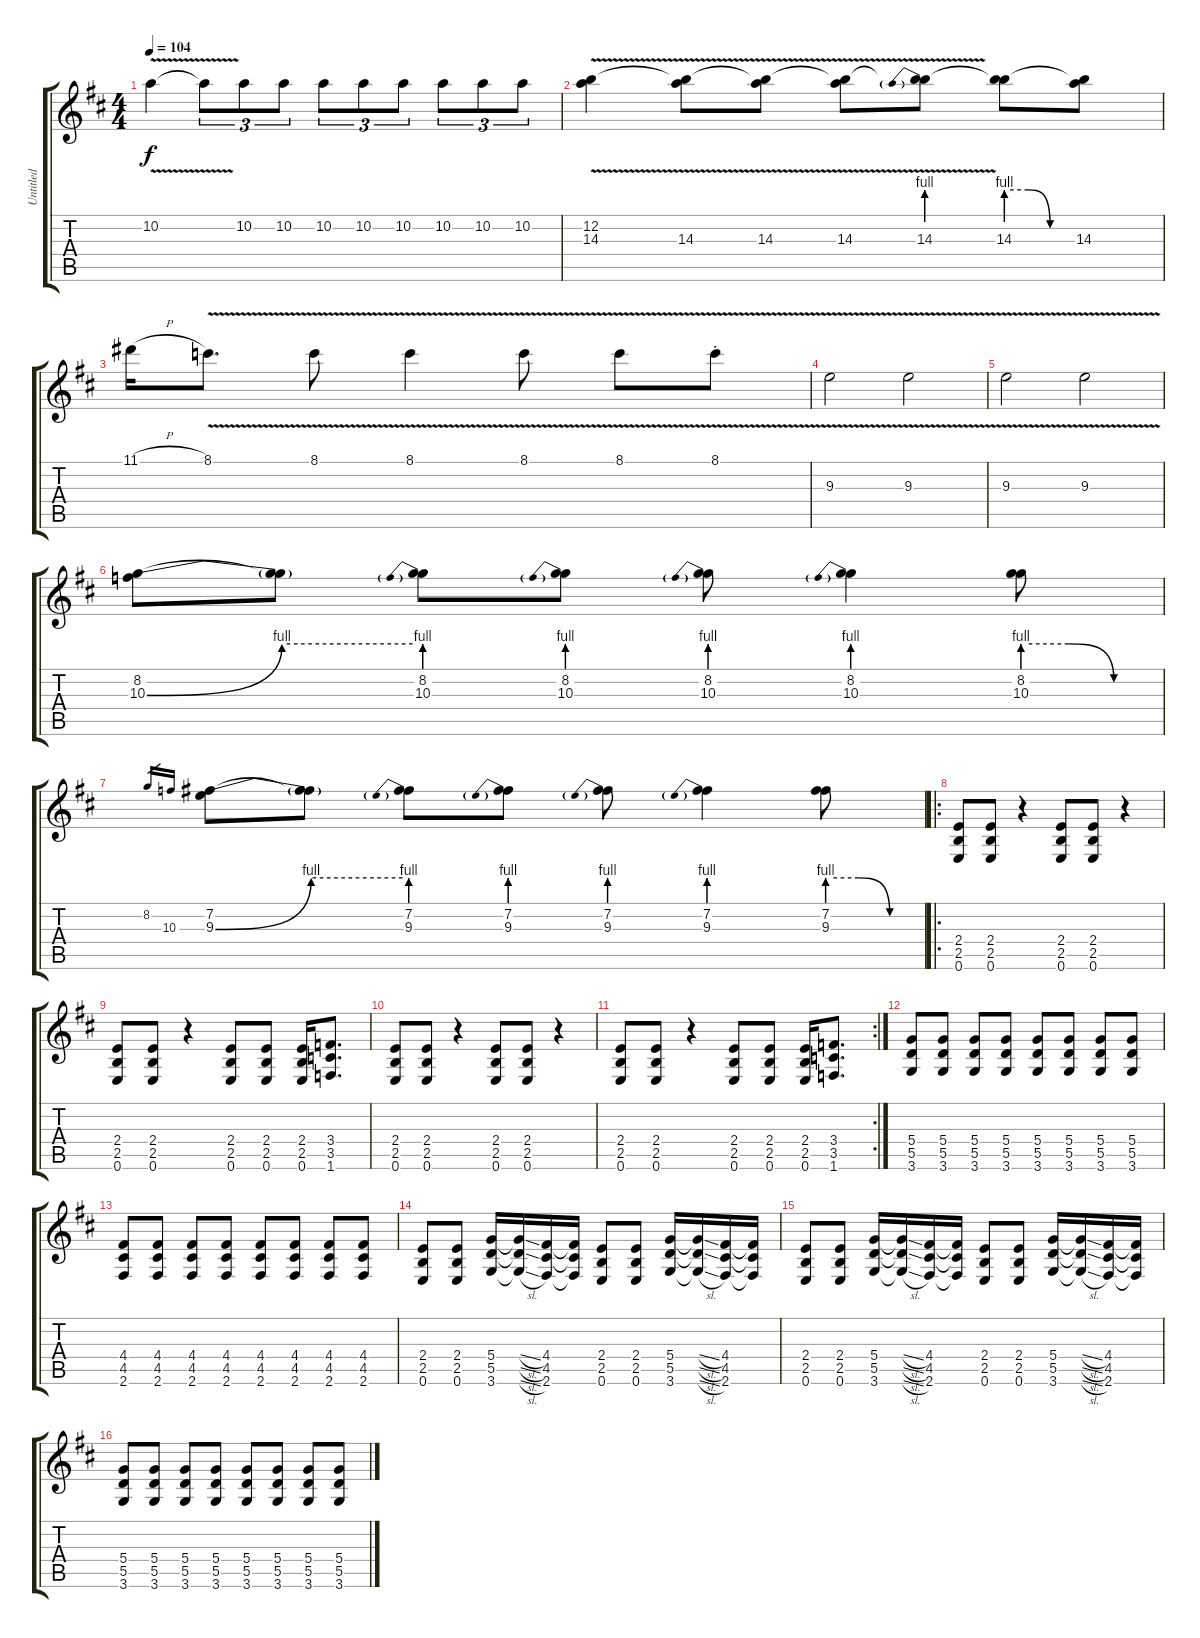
\track ("Untitled" "Untitled") {instrument overdrivenguitar}
\staff {score tabs}
\tuning (E4 B3 G3 D3 A2 E2) {hide}
\ts (4 4)
\tempo 104
\clef g2
\ks d
10.2{v}.4{dy f} 10.2{t}.8{tu (3 2)} 10.2.8{tu (3 2)} 10.2.8{tu (3 2)} 10.2.8{tu (3 2)} 10.2.8{tu (3 2)} 10.2.8{tu (3 2)} 10.2.8{tu (3 2)} 10.2.8{tu (3 2)} 10.2.8{tu (3 2)} |
(12.2{v} 14.3{v}).4 (12.2{v t} 14.3{v}).8 (12.2{v t} 14.3{v}).8 (12.2{v t} 14.3{v}).8 (12.2{t} 14.3{be (prebend 0 4 60 4)}).8 (12.2{t} 14.3{be (custom 0 4 20 4 40 0 60 0)}).8 (12.2{t} 14.3).8 |
11.1{h}.16 8.1{v}.8{d} 8.1{v}.8 8.1{v}.4 8.1{v}.8 8.1{v}.8 8.1{v st}.8 |
9.3{v}.2 9.3{v}.2 |
9.3{v}.2 9.3{v}.2 |
(8.2 10.3{be (bend 0 0 60 4)}).8 (8.2{t} 10.3{be (hold 0 4 60 4) t}).8 (8.2 10.3{be (prebend 0 4 60 4)}).8 (8.2 10.3{be (prebend 0 4 60 4)}).8 (8.2 10.3{be (prebend 0 4 60 4)}).8 (8.2 10.3{be (prebend 0 4 60 4)}).4 (8.2 10.3{be (custom 0 4 20 4 40 0 60 0)}).8 |
8.2.16{gr} 10.3.16{gr} (7.2 9.3{be (bend 0 0 60 4)}).8 (7.2{t} 9.3{be (hold 0 4 60 4) t}).8 (7.2 9.3{be (prebend 0 4 60 4)}).8 (7.2 9.3{be (prebend 0 4 60 4)}).8 (7.2 9.3{be (prebend 0 4 60 4)}).8 (7.2 9.3{be (prebend 0 4 60 4)}).4 (7.2 9.3{be (custom 0 4 20 4 40 0 60 0)}).8 |
\ro
(2.4 2.5 0.6).8 (2.4 2.5 0.6).8 r.4 (2.4 2.5 0.6).8 (2.4 2.5 0.6).8 r.4 |
(2.4 2.5 0.6).8 (2.4 2.5 0.6).8 r.4 (2.4 2.5 0.6).8 (2.4 2.5 0.6).8 (2.4 2.5 0.6).16 (3.4 3.5 1.6).8{d} |
(2.4 2.5 0.6).8 (2.4 2.5 0.6).8 r.4 (2.4 2.5 0.6).8 (2.4 2.5 0.6).8 r.4 |
\rc 2
(2.4 2.5 0.6).8 (2.4 2.5 0.6).8 r.4 (2.4 2.5 0.6).8 (2.4 2.5 0.6).8 (2.4 2.5 0.6).16 (3.4 3.5 1.6).8{d} |
(5.4 5.5 3.6).8 (5.4 5.5 3.6).8 (5.4 5.5 3.6).8 (5.4 5.5 3.6).8 (5.4 5.5 3.6).8 (5.4 5.5 3.6).8 (5.4 5.5 3.6).8 (5.4 5.5 3.6).8 |
(4.4 4.5 2.6).8 (4.4 4.5 2.6).8 (4.4 4.5 2.6).8 (4.4 4.5 2.6).8 (4.4 4.5 2.6).8 (4.4 4.5 2.6).8 (4.4 4.5 2.6).8 (4.4 4.5 2.6).8 |
(2.4 2.5 0.6).8 (2.4 2.5 0.6).8 (5.4 5.5 3.6).16 (5.4{sl t} 5.5{sl t} 3.6{sl t}).16 (4.4 4.5 2.6).16 (4.4{t} 4.5{t} 2.6{t}).16 (2.4 2.5 0.6).8 (2.4 2.5 0.6).8 (5.4 5.5 3.6).16 (5.4{sl t} 5.5{sl t} 3.6{sl t}).16 (4.4 4.5 2.6).16 (4.4{t} 4.5{t} 2.6{t}).16 |
(2.4 2.5 0.6).8 (2.4 2.5 0.6).8 (5.4 5.5 3.6).16 (5.4{sl t} 5.5{sl t} 3.6{sl t}).16 (4.4 4.5 2.6).16 (4.4{t} 4.5{t} 2.6{t}).16 (2.4 2.5 0.6).8 (2.4 2.5 0.6).8 (5.4 5.5 3.6).16 (5.4{sl t} 5.5{sl t} 3.6{sl t}).16 (4.4 4.5 2.6).16 (4.4{t} 4.5{t} 2.6{t}).16 |
(5.4 5.5 3.6).8 (5.4 5.5 3.6).8 (5.4 5.5 3.6).8 (5.4 5.5 3.6).8 (5.4 5.5 3.6).8 (5.4 5.5 3.6).8 (5.4 5.5 3.6).8 (5.4 5.5 3.6).8
